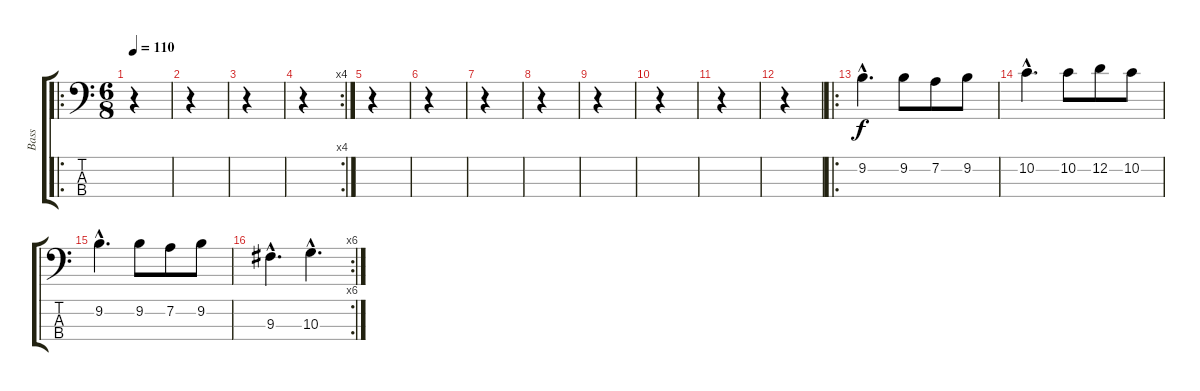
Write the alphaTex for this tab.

\track ("Bass" "Bass") {instrument electricbasspick}
\staff {score tabs}
\tuning (G2 D2 A1 E1) {hide}
\ro
\ts (6 8)
\tempo 110
\clef f4
\ks c
r.4{dy f instrument electricbasspick} |
r.4 |
r.4 |
\rc 4
r.4 |
r.4 |
r.4 |
r.4 |
r.4 |
r.4 |
r.4 |
r.4 |
r.4 |
\ro
9.2{hac}.4{d} 9.2.8 7.2.8 9.2.8 |
10.2{hac}.4{d} 10.2.8 12.2.8 10.2.8 |
9.2{hac}.4{d} 9.2.8 7.2.8 9.2.8 |
\rc 6
9.3{hac}.4{d} 10.3{hac}.4{d}
